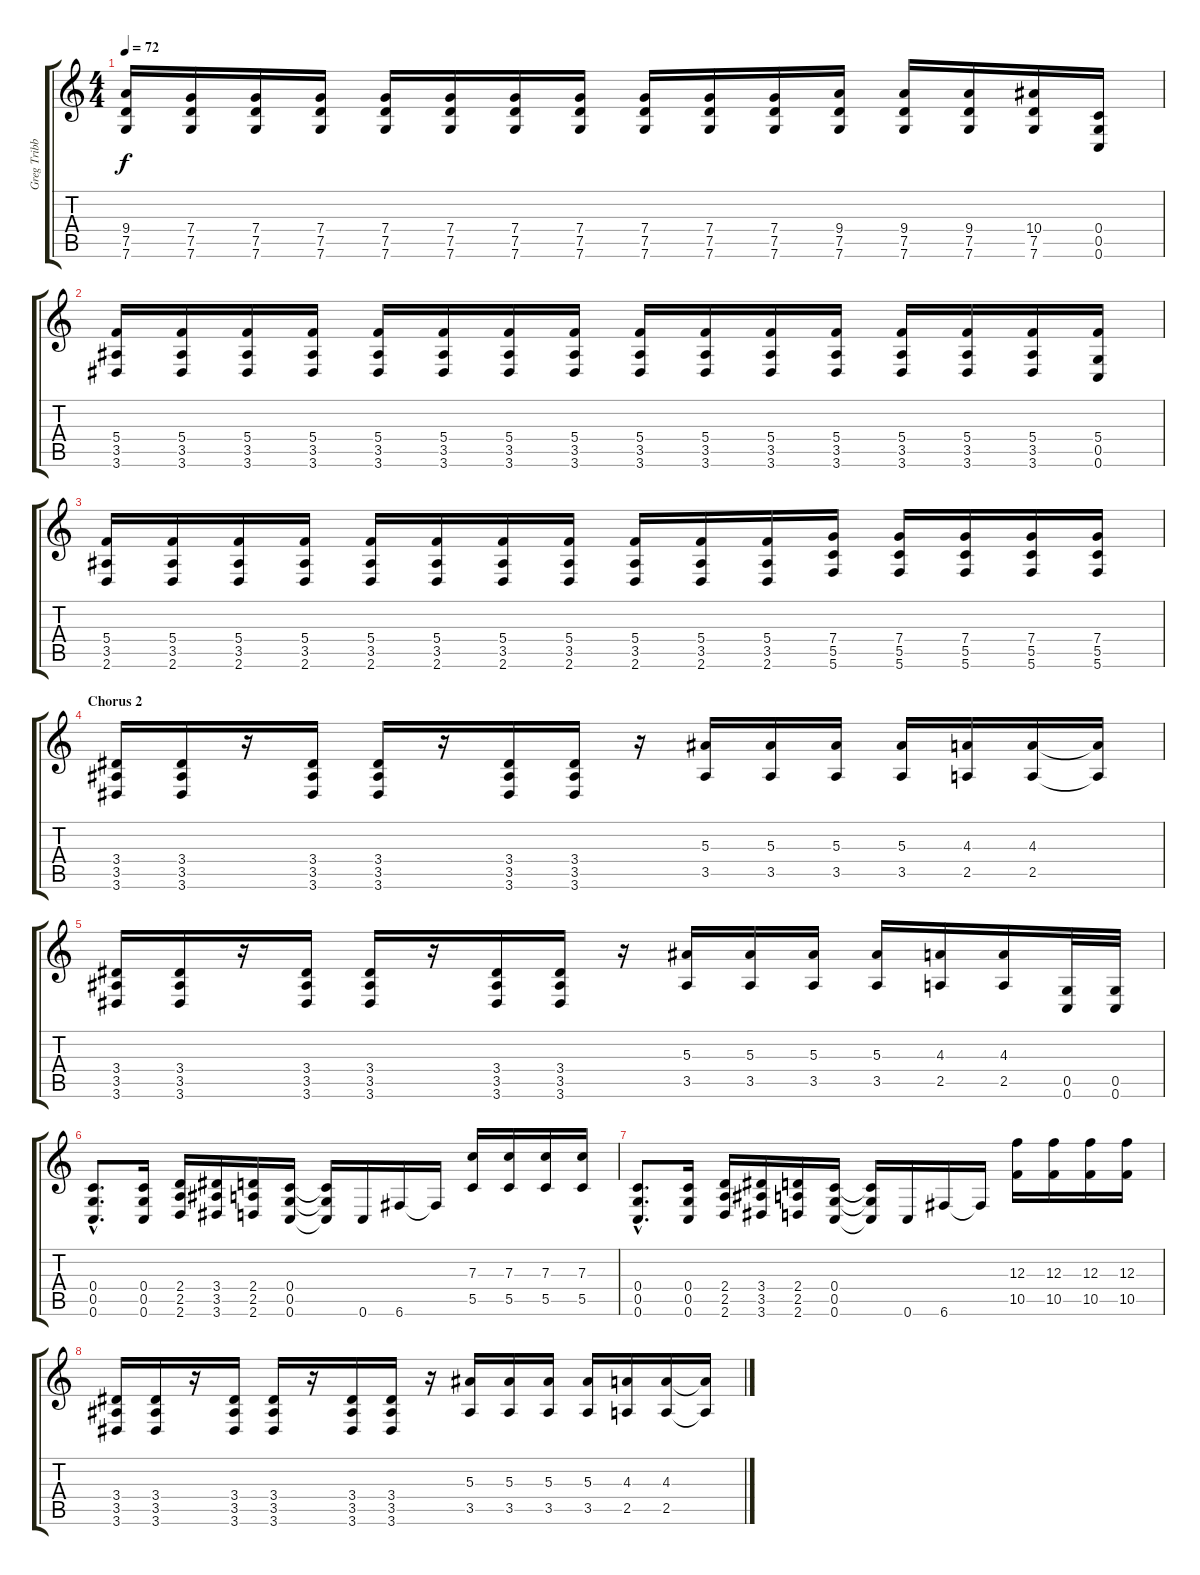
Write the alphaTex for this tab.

\track ("Greg Tribbett \"Güüg\" (Main Guitar)" "Greg Tribb") {instrument distortionguitar}
\staff {score tabs}
\tuning (D4 A3 F3 C3 G2 C2) {hide}
\ts (4 4)
\tempo 72
\clef g2
\ks c
(9.4 7.5 7.6).16{dy f} (7.4 7.5 7.6).16 (7.4 7.5 7.6).16 (7.4 7.5 7.6).16 (7.4 7.5 7.6).16 (7.4 7.5 7.6).16 (7.4 7.5 7.6).16 (7.4 7.5 7.6).16 (7.4 7.5 7.6).16 (7.4 7.5 7.6).16 (7.4 7.5 7.6).16 (9.4 7.5 7.6).16 (9.4 7.5 7.6).16 (9.4 7.5 7.6).16 (10.4 7.5 7.6).16 (0.4 0.5 0.6).16 |
(5.4 3.5 3.6).16 (5.4 3.5 3.6).16 (5.4 3.5 3.6).16 (5.4 3.5 3.6).16 (5.4 3.5 3.6).16 (5.4 3.5 3.6).16 (5.4 3.5 3.6).16 (5.4 3.5 3.6).16 (5.4 3.5 3.6).16 (5.4 3.5 3.6).16 (5.4 3.5 3.6).16 (5.4 3.5 3.6).16 (5.4 3.5 3.6).16 (5.4 3.5 3.6).16 (5.4 3.5 3.6).16 (5.4 0.5 0.6).16 |
(5.4 3.5 2.6).16 (5.4 3.5 2.6).16 (5.4 3.5 2.6).16 (5.4 3.5 2.6).16 (5.4 3.5 2.6).16 (5.4 3.5 2.6).16 (5.4 3.5 2.6).16 (5.4 3.5 2.6).16 (5.4 3.5 2.6).16 (5.4 3.5 2.6).16 (5.4 3.5 2.6).16 (7.4 5.5 5.6).16 (7.4 5.5 5.6).16 (7.4 5.5 5.6).16 (7.4 5.5 5.6).16 (7.4 5.5 5.6).16 |
\section ("" "Chorus 2")
(3.4 3.5 3.6).16{instrument distortionguitar} (3.4 3.5 3.6).16 r.16 (3.4 3.5 3.6).16 (3.4 3.5 3.6).16 r.16 (3.4 3.5 3.6).16 (3.4 3.5 3.6).16 r.16 (5.3 3.5).16 (5.3 3.5).16 (5.3 3.5).16 (5.3 3.5).16 (4.3 2.5).16 (4.3 2.5).16 (4.3{t} 2.5{t}).16 |
(3.4 3.5 3.6).16 (3.4 3.5 3.6).16 r.16 (3.4 3.5 3.6).16 (3.4 3.5 3.6).16 r.16 (3.4 3.5 3.6).16 (3.4 3.5 3.6).16 r.16 (5.3 3.5).16 (5.3 3.5).16 (5.3 3.5).16 (5.3 3.5).16 (4.3 2.5).16 (4.3 2.5).16 (0.5 0.6).32 (0.5 0.6).32 |
(0.4{hac} 0.5{hac} 0.6{hac}).8{d} (0.4 0.5 0.6).16 (2.4 2.5 2.6).16 (3.4 3.5 3.6).16 (2.4 2.5 2.6).16 (0.4 0.5 0.6).16 (0.4{t} 0.5{t} 0.6{t}).16 0.6.16 6.6.16 6.6{t}.16 (7.3 5.5).16 (7.3 5.5).16 (7.3 5.5).16 (7.3 5.5).16 |
(0.4{hac} 0.5{hac} 0.6{hac}).8{d} (0.4 0.5 0.6).16 (2.4 2.5 2.6).16 (3.4 3.5 3.6).16 (2.4 2.5 2.6).16 (0.4 0.5 0.6).16 (0.4{t} 0.5{t} 0.6{t}).16 0.6.16 6.6.16 6.6{t}.16 (12.3 10.5).16 (12.3 10.5).16 (12.3 10.5).16 (12.3 10.5).16 |
(3.4 3.5 3.6).16{instrument distortionguitar} (3.4 3.5 3.6).16 r.16 (3.4 3.5 3.6).16 (3.4 3.5 3.6).16 r.16 (3.4 3.5 3.6).16 (3.4 3.5 3.6).16 r.16 (5.3 3.5).16 (5.3 3.5).16 (5.3 3.5).16 (5.3 3.5).16 (4.3 2.5).16 (4.3 2.5).16 (4.3{t} 2.5{t}).16
